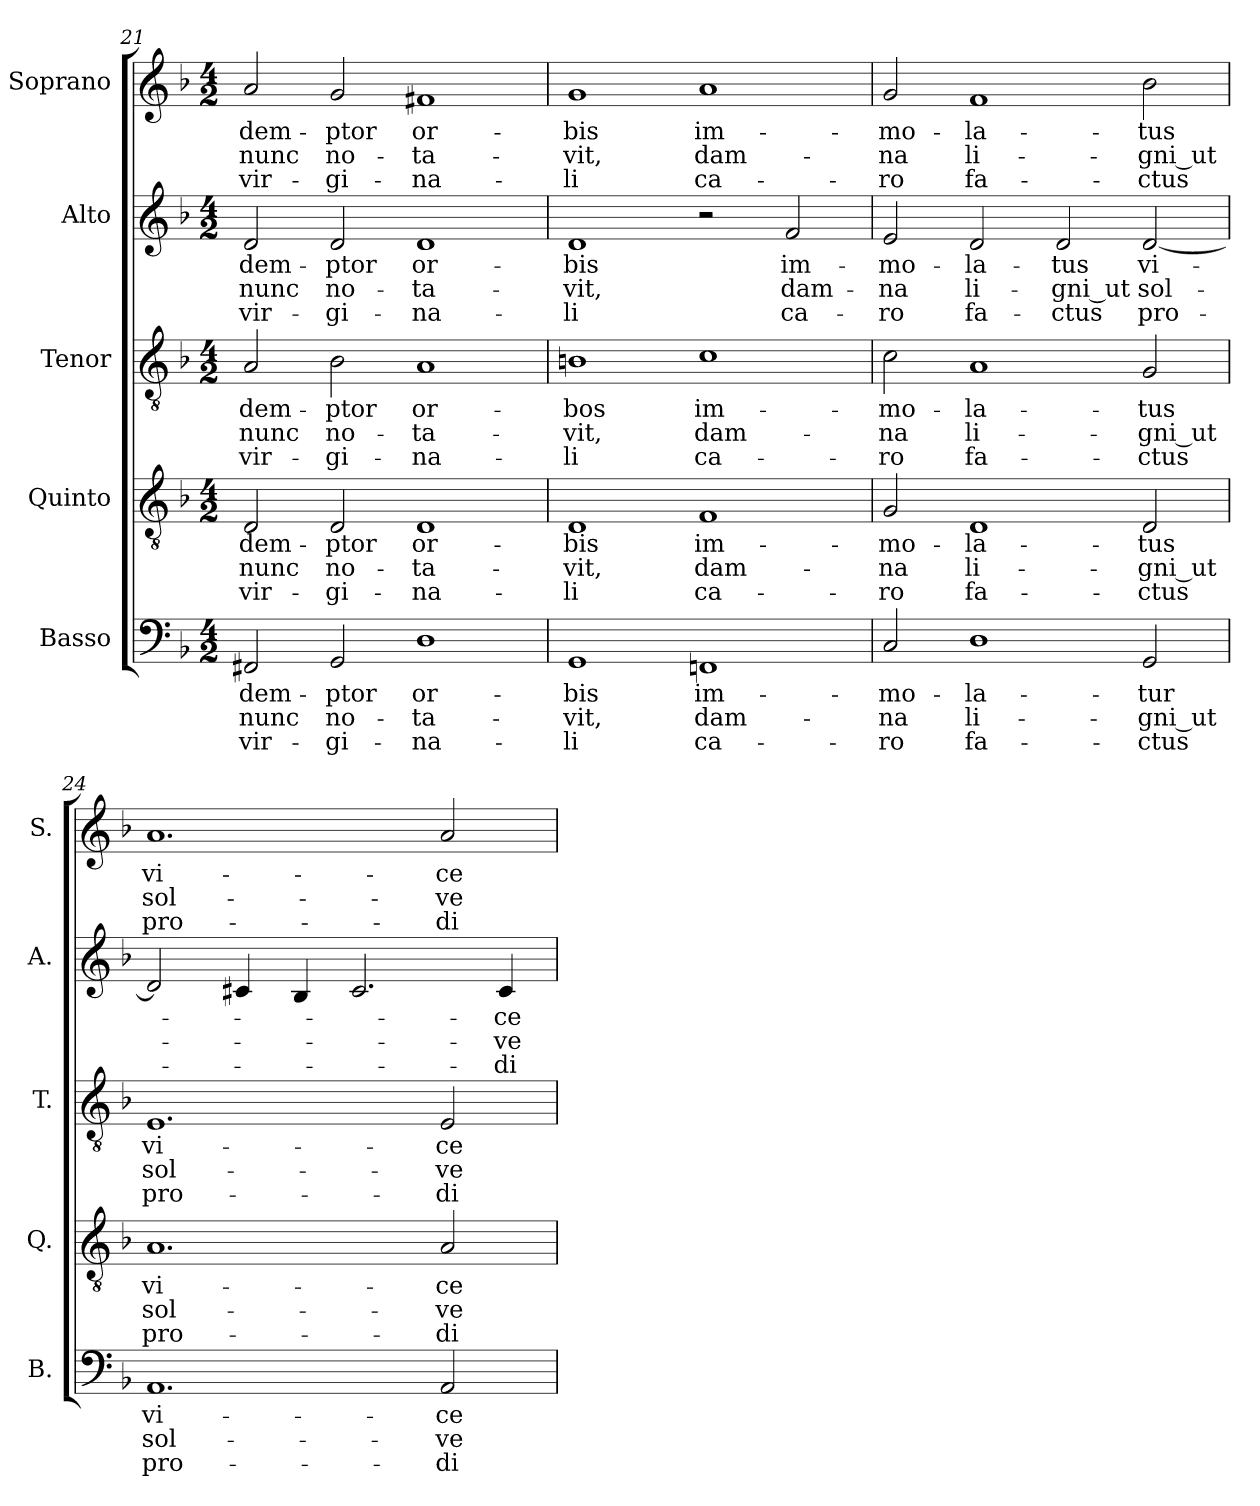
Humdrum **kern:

**kern	**text	**text	**text	**kern	**text	**text	**text	**kern	**text	**text	**text	**kern	**text	**text	**text	**kern	**text	**text	**text
*part5	*part5	*part5	*part5	*part4	*part4	*part4	*part4	*part3	*part3	*part3	*part3	*part2	*part2	*part2	*part2	*part1	*part1	*part1	*part1
*staff5	*staff5	*staff5	*staff5	*staff4	*staff4	*staff4	*staff4	*staff3	*staff3	*staff3	*staff3	*staff2	*staff2	*staff2	*staff2	*staff1	*staff1	*staff1	*staff1
*I"Basso	*	*	*	*I"Quinto	*	*	*	*I"Tenor	*	*	*	*I"Alto	*	*	*	*I"Soprano	*	*	*
*I'B.	*	*	*	*I'Q.	*	*	*	*I'T.	*	*	*	*I'A.	*	*	*	*I'S.	*	*	*
*clefF4	*	*	*	*clefGv2	*	*	*	*clefGv2	*	*	*	*clefG2	*	*	*	*clefG2	*	*	*
*	*	*	*	*ITrd7c12	*	*	*	*ITrd7c12	*	*	*	*	*	*	*	*	*	*	*
*k[b-]	*	*	*	*k[b-]	*	*	*	*k[b-]	*	*	*	*k[b-]	*	*	*	*k[b-]	*	*	*
*F:	*	*	*	*F:	*	*	*	*F:	*	*	*	*F:	*	*	*	*F:	*	*	*
*M4/2	*	*	*	*M4/2	*	*	*	*M4/2	*	*	*	*M4/2	*	*	*	*M4/2	*	*	*
=21	=21	=21	=21	=21	=21	=21	=21	=21	=21	=21	=21	=21	=21	=21	=21	=21	=21	=21	=21
!	!LO:LY:b:color=#000000	!LO:LY:b:color=#000000	!LO:LY:b:color=#000000	!	!	!	!	!	!	!	!	!	!	!	!	!	!	!	!
!	!	!	!	!	!LO:LY:b:color=#000000	!LO:LY:b:color=#000000	!LO:LY:b:color=#000000	!	!	!	!	!	!	!	!	!	!	!	!
!	!	!	!	!	!	!	!	!	!LO:LY:b:color=#000000	!LO:LY:b:color=#000000	!LO:LY:b:color=#000000	!	!	!	!	!	!	!	!
!	!	!	!	!	!	!	!	!	!	!	!	!	!LO:LY:b:color=#000000	!LO:LY:b:color=#000000	!LO:LY:b:color=#000000	!	!	!	!
!	!	!	!	!	!	!	!	!	!	!	!	!	!	!	!	!	!LO:LY:b:color=#000000	!LO:LY:b:color=#000000	!LO:LY:b:color=#000000
2FF#Xi/	-dem-	nunc	vir-	2DDi/	-dem-	nunc	vir-	2AAi/	-dem-	nunc	vir-	2di/	-dem-	nunc	vir-	2ai/	-dem-	nunc	vir-
!	!LO:LY:b:color=#000000	!LO:LY:b:color=#000000	!LO:LY:b:color=#000000	!	!	!	!	!	!	!	!	!	!	!	!	!	!	!	!
!	!	!	!	!	!LO:LY:b:color=#000000	!LO:LY:b:color=#000000	!LO:LY:b:color=#000000	!	!	!	!	!	!	!	!	!	!	!	!
!	!	!	!	!	!	!	!	!	!LO:LY:b:color=#000000	!LO:LY:b:color=#000000	!LO:LY:b:color=#000000	!	!	!	!	!	!	!	!
!	!	!	!	!	!	!	!	!	!	!	!	!	!LO:LY:b:color=#000000	!LO:LY:b:color=#000000	!LO:LY:b:color=#000000	!	!	!	!
!	!	!	!	!	!	!	!	!	!	!	!	!	!	!	!	!	!LO:LY:b:color=#000000	!LO:LY:b:color=#000000	!LO:LY:b:color=#000000
2GGi/	-ptor	no-	-gi-	2DDi/	-ptor	no-	-gi-	2BB-i\	-ptor	no-	-gi-	2di/	-ptor	no-	-gi-	2gi/	-ptor	no-	-gi-
!	!LO:LY:b:color=#000000	!LO:LY:b:color=#000000	!LO:LY:b:color=#000000	!	!	!	!	!	!	!	!	!	!	!	!	!	!	!	!
!	!	!	!	!	!LO:LY:b:color=#000000	!LO:LY:b:color=#000000	!LO:LY:b:color=#000000	!	!	!	!	!	!	!	!	!	!	!	!
!	!	!	!	!	!	!	!	!	!LO:LY:b:color=#000000	!LO:LY:b:color=#000000	!LO:LY:b:color=#000000	!	!	!	!	!	!	!	!
!	!	!	!	!	!	!	!	!	!	!	!	!	!LO:LY:b:color=#000000	!LO:LY:b:color=#000000	!LO:LY:b:color=#000000	!	!	!	!
!	!	!	!	!	!	!	!	!	!	!	!	!	!	!	!	!	!LO:LY:b:color=#000000	!LO:LY:b:color=#000000	!LO:LY:b:color=#000000
1Di	or-	-ta-	-na-	1DDi	or-	-ta-	-na-	1AAi	or-	-ta-	-na-	1di	or-	-ta-	-na-	1f#Xi	or-	-ta-	-na-
=22	=22	=22	=22	=22	=22	=22	=22	=22	=22	=22	=22	=22	=22	=22	=22	=22	=22	=22	=22
!	!LO:LY:b:color=#000000	!LO:LY:b:color=#000000	!LO:LY:b:color=#000000	!	!	!	!	!	!	!	!	!	!	!	!	!	!	!	!
!	!	!	!	!	!LO:LY:b:color=#000000	!LO:LY:b:color=#000000	!LO:LY:b:color=#000000	!	!	!	!	!	!	!	!	!	!	!	!
!	!	!	!	!	!	!	!	!	!LO:LY:b:color=#000000	!LO:LY:b:color=#000000	!LO:LY:b:color=#000000	!	!	!	!	!	!	!	!
!	!	!	!	!	!	!	!	!	!	!	!	!	!LO:LY:b:color=#000000	!LO:LY:b:color=#000000	!LO:LY:b:color=#000000	!	!	!	!
!	!	!	!	!	!	!	!	!	!	!	!	!	!	!	!	!	!LO:LY:b:color=#000000	!LO:LY:b:color=#000000	!LO:LY:b:color=#000000
1GGi	-bis	-vit,	-li	1DDi	-bis	-vit,	-li	1BBni	-bos	-vit,	-li	1di	-bis	-vit,	-li	1gi	-bis	-vit,	-li
!	!LO:LY:b:color=#000000	!LO:LY:b:color=#000000	!LO:LY:b:color=#000000	!	!	!	!	!	!	!	!	!	!	!	!	!	!	!	!
!	!	!	!	!	!LO:LY:b:color=#000000	!LO:LY:b:color=#000000	!LO:LY:b:color=#000000	!	!	!	!	!	!	!	!	!	!	!	!
!	!	!	!	!	!	!	!	!	!LO:LY:b:color=#000000	!LO:LY:b:color=#000000	!LO:LY:b:color=#000000	!	!	!	!	!	!	!	!
!	!	!	!	!	!	!	!	!	!	!	!	!	!	!	!	!	!LO:LY:b:color=#000000	!LO:LY:b:color=#000000	!LO:LY:b:color=#000000
1FFni	im-	dam-	ca-	1FFi	im-	dam-	ca-	1Ci	im-	dam-	ca-	2r	.	.	.	1ai	im-	dam-	ca-
!	!	!	!	!	!	!	!	!	!	!	!	!	!LO:LY:b:color=#000000	!LO:LY:b:color=#000000	!LO:LY:b:color=#000000	!	!	!	!
.	.	.	.	.	.	.	.	.	.	.	.	2fi/	im-	dam-	ca-	.	.	.	.
=23	=23	=23	=23	=23	=23	=23	=23	=23	=23	=23	=23	=23	=23	=23	=23	=23	=23	=23	=23
!	!LO:LY:b:color=#000000	!LO:LY:b:color=#000000	!LO:LY:b:color=#000000	!	!	!	!	!	!	!	!	!	!	!	!	!	!	!	!
!	!	!	!	!	!LO:LY:b:color=#000000	!LO:LY:b:color=#000000	!LO:LY:b:color=#000000	!	!	!	!	!	!	!	!	!	!	!	!
!	!	!	!	!	!	!	!	!	!LO:LY:b:color=#000000	!LO:LY:b:color=#000000	!LO:LY:b:color=#000000	!	!	!	!	!	!	!	!
!	!	!	!	!	!	!	!	!	!	!	!	!	!LO:LY:b:color=#000000	!LO:LY:b:color=#000000	!LO:LY:b:color=#000000	!	!	!	!
!	!	!	!	!	!	!	!	!	!	!	!	!	!	!	!	!	!LO:LY:b:color=#000000	!LO:LY:b:color=#000000	!LO:LY:b:color=#000000
2Ci/	-mo-	-na	-ro	2GGi/	-mo-	-na	-ro	2Ci\	-mo-	-na	-ro	2ei/	-mo-	-na	-ro	2gi/	-mo-	-na	-ro
!	!LO:LY:b:color=#000000	!LO:LY:b:color=#000000	!LO:LY:b:color=#000000	!	!	!	!	!	!	!	!	!	!	!	!	!	!	!	!
!	!	!	!	!	!LO:LY:b:color=#000000	!LO:LY:b:color=#000000	!LO:LY:b:color=#000000	!	!	!	!	!	!	!	!	!	!	!	!
!	!	!	!	!	!	!	!	!	!LO:LY:b:color=#000000	!LO:LY:b:color=#000000	!LO:LY:b:color=#000000	!	!	!	!	!	!	!	!
!	!	!	!	!	!	!	!	!	!	!	!	!	!LO:LY:b:color=#000000	!LO:LY:b:color=#000000	!LO:LY:b:color=#000000	!	!	!	!
!	!	!	!	!	!	!	!	!	!	!	!	!	!	!	!	!	!LO:LY:b:color=#000000	!LO:LY:b:color=#000000	!LO:LY:b:color=#000000
1Di	-la-	li-	fa-	1DDi	-la-	li-	fa-	1AAi	-la-	li-	fa-	2di/	-la-	li-	fa-	1fi	-la-	li-	fa-
!	!	!	!	!	!	!	!	!	!	!	!	!	!LO:LY:b:color=#000000	!LO:LY:b:color=#000000	!LO:LY:b:color=#000000	!	!	!	!
.	.	.	.	.	.	.	.	.	.	.	.	2di/	-tus	-gni_ut	-ctus	.	.	.	.
!	!LO:LY:b:color=#000000	!LO:LY:b:color=#000000	!LO:LY:b:color=#000000	!	!	!	!	!	!	!	!	!	!	!	!	!	!	!	!
!	!	!	!	!	!LO:LY:b:color=#000000	!LO:LY:b:color=#000000	!LO:LY:b:color=#000000	!	!	!	!	!	!	!	!	!	!	!	!
!	!	!	!	!	!	!	!	!	!LO:LY:b:color=#000000	!LO:LY:b:color=#000000	!LO:LY:b:color=#000000	!	!	!	!	!	!	!	!
!	!	!	!	!	!	!	!	!	!	!	!	!	!LO:LY:b:color=#000000	!LO:LY:b:color=#000000	!LO:LY:b:color=#000000	!	!	!	!
!	!	!	!	!	!	!	!	!	!	!	!	!	!	!	!	!	!LO:LY:b:color=#000000	!LO:LY:b:color=#000000	!LO:LY:b:color=#000000
2GGi/	-tur	-gni_ut	-ctus	2DDi/	-tus	-gni_ut	-ctus	2GGi/	-tus	-gni_ut	-ctus	[2di/	vi-	sol-	pro-	2b-i\	-tus	-gni_ut	-ctus
=24	=24	=24	=24	=24	=24	=24	=24	=24	=24	=24	=24	=24	=24	=24	=24	=24	=24	=24	=24
!	!LO:LY:b:color=#000000	!LO:LY:b:color=#000000	!LO:LY:b:color=#000000	!	!	!	!	!	!	!	!	!	!	!	!	!	!	!	!
!	!	!	!	!	!LO:LY:b:color=#000000	!LO:LY:b:color=#000000	!LO:LY:b:color=#000000	!	!	!	!	!	!	!	!	!	!	!	!
!	!	!	!	!	!	!	!	!	!LO:LY:b:color=#000000	!LO:LY:b:color=#000000	!LO:LY:b:color=#000000	!	!	!	!	!	!	!	!
!	!	!	!	!	!	!	!	!	!	!	!	!	!	!	!	!	!LO:LY:b:color=#000000	!LO:LY:b:color=#000000	!LO:LY:b:color=#000000
1.AAi	vi-	sol-	pro-	1.AAi	vi-	sol-	pro-	1.EEi	vi-	sol-	pro-	2di/]	.	.	.	1.ai	vi-	sol-	pro-
.	.	.	.	.	.	.	.	.	.	.	.	4c#Xi/	.	.	.	.	.	.	.
.	.	.	.	.	.	.	.	.	.	.	.	4B-i/	.	.	.	.	.	.	.
.	.	.	.	.	.	.	.	.	.	.	.	2.c#i/	.	.	.	.	.	.	.
!	!LO:LY:b:color=#000000	!LO:LY:b:color=#000000	!LO:LY:b:color=#000000	!	!	!	!	!	!	!	!	!	!	!	!	!	!	!	!
!	!	!	!	!	!LO:LY:b:color=#000000	!LO:LY:b:color=#000000	!LO:LY:b:color=#000000	!	!	!	!	!	!	!	!	!	!	!	!
!	!	!	!	!	!	!	!	!	!LO:LY:b:color=#000000	!LO:LY:b:color=#000000	!LO:LY:b:color=#000000	!	!	!	!	!	!	!	!
!	!	!	!	!	!	!	!	!	!	!	!	!	!	!	!	!	!LO:LY:b:color=#000000	!LO:LY:b:color=#000000	!LO:LY:b:color=#000000
2AAi/	-ce-	-ve-	-di-	2AAi/	-ce-	-ve-	-di-	2EEi/	-ce-	-ve-	-di-	.	.	.	.	2ai/	-ce-	-ve-	-di-
!	!	!	!	!	!	!	!	!	!	!	!	!	!LO:LY:b:color=#000000	!LO:LY:b:color=#000000	!LO:LY:b:color=#000000	!	!	!	!
.	.	.	.	.	.	.	.	.	.	.	.	4c#i/	-ce-	-ve-	-di-	.	.	.	.
=	=	=	=	=	=	=	=	=	=	=	=	=	=	=	=	=	=	=	=
*-	*-	*-	*-	*-	*-	*-	*-	*-	*-	*-	*-	*-	*-	*-	*-	*-	*-	*-	*-
